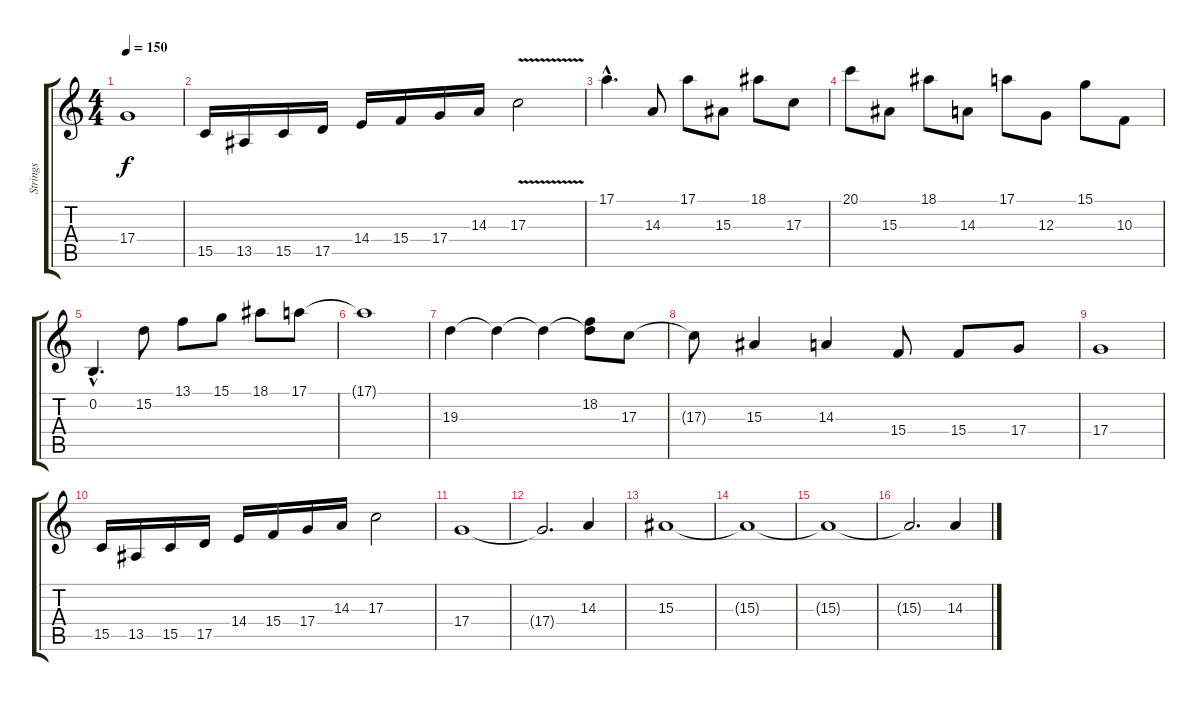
\track ("Strings" "Strings") {instrument stringensemble1}
\staff {score tabs}
\tuning (E4 B3 G3 D3 A2 E2) {hide}
\ts (4 4)
\tempo 150
\clef g2
\ks c
17.4.1{dy f} |
15.5.16 13.5.16 15.5.16 17.5.16 14.4.16 15.4.16 17.4.16 14.3.16 17.3{v}.2 |
17.1{hac}.4{d} 14.3.8 17.1.8 15.3.8 18.1.8 17.3.8 |
20.1.8 15.3.8 18.1.8 14.3.8 17.1.8 12.3.8 15.1.8 10.3.8 |
0.2{hac}.4{d} 15.2.8 13.1.8 15.1.8 18.1.8 17.1.8 |
17.1{t}.1 |
19.3.4 19.3{t}.4 19.3{t}.4 (18.2 19.3{t}).8 17.3.8 |
17.3{t}.8 15.3.4 14.3.4 15.4.8 15.4.8 17.4.8 |
17.4.1 |
15.5.16 13.5.16 15.5.16 17.5.16 14.4.16 15.4.16 17.4.16 14.3.16 17.3.2 |
17.4.1 |
17.4{t}.2{d} 14.3.4 |
15.3.1 |
15.3{t}.1 |
15.3{t}.1 |
15.3{t}.2{d} 14.3.4
